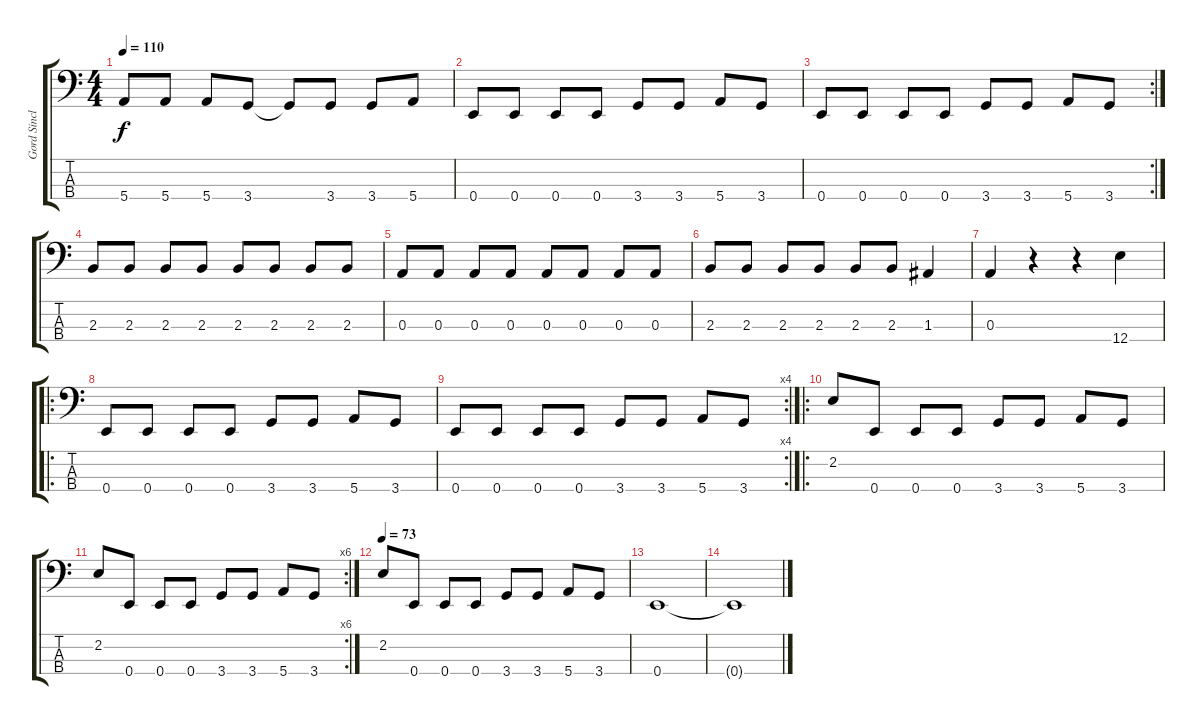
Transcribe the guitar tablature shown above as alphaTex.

\track ("Gord Sinclair" "Gord Sincl") {instrument electricbasspick}
\staff {score tabs}
\tuning (G2 D2 A1 E1) {hide}
\ts (4 4)
\tempo 110
\clef f4
\ks c
5.4.8{dy f} 5.4.8 5.4.8 3.4.8 3.4{t}.8 3.4.8 3.4.8 5.4.8 |
0.4.8 0.4.8 0.4.8 0.4.8 3.4.8 3.4.8 5.4.8 3.4.8 |
\rc 2
0.4.8 0.4.8 0.4.8 0.4.8 3.4.8 3.4.8 5.4.8 3.4.8 |
2.3.8 2.3.8 2.3.8 2.3.8 2.3.8 2.3.8 2.3.8 2.3.8 |
0.3.8 0.3.8 0.3.8 0.3.8 0.3.8 0.3.8 0.3.8 0.3.8 |
2.3.8 2.3.8 2.3.8 2.3.8 2.3.8 2.3.8 1.3.4 |
0.3.4 r.4 r.4 12.4.4 |
\ro
0.4.8 0.4.8 0.4.8 0.4.8 3.4.8 3.4.8 5.4.8 3.4.8 |
\rc 4
0.4.8 0.4.8 0.4.8 0.4.8 3.4.8 3.4.8 5.4.8 3.4.8 |
\ro
2.2.8 0.4.8 0.4.8 0.4.8 3.4.8 3.4.8 5.4.8 3.4.8 |
\rc 6
2.2.8 0.4.8 0.4.8 0.4.8 3.4.8 3.4.8 5.4.8 3.4.8 |
\tempo 73
2.2.8 0.4.8 0.4.8 0.4.8 3.4.8 3.4.8 5.4.8 3.4.8 |
0.4.1 |
0.4{t}.1
